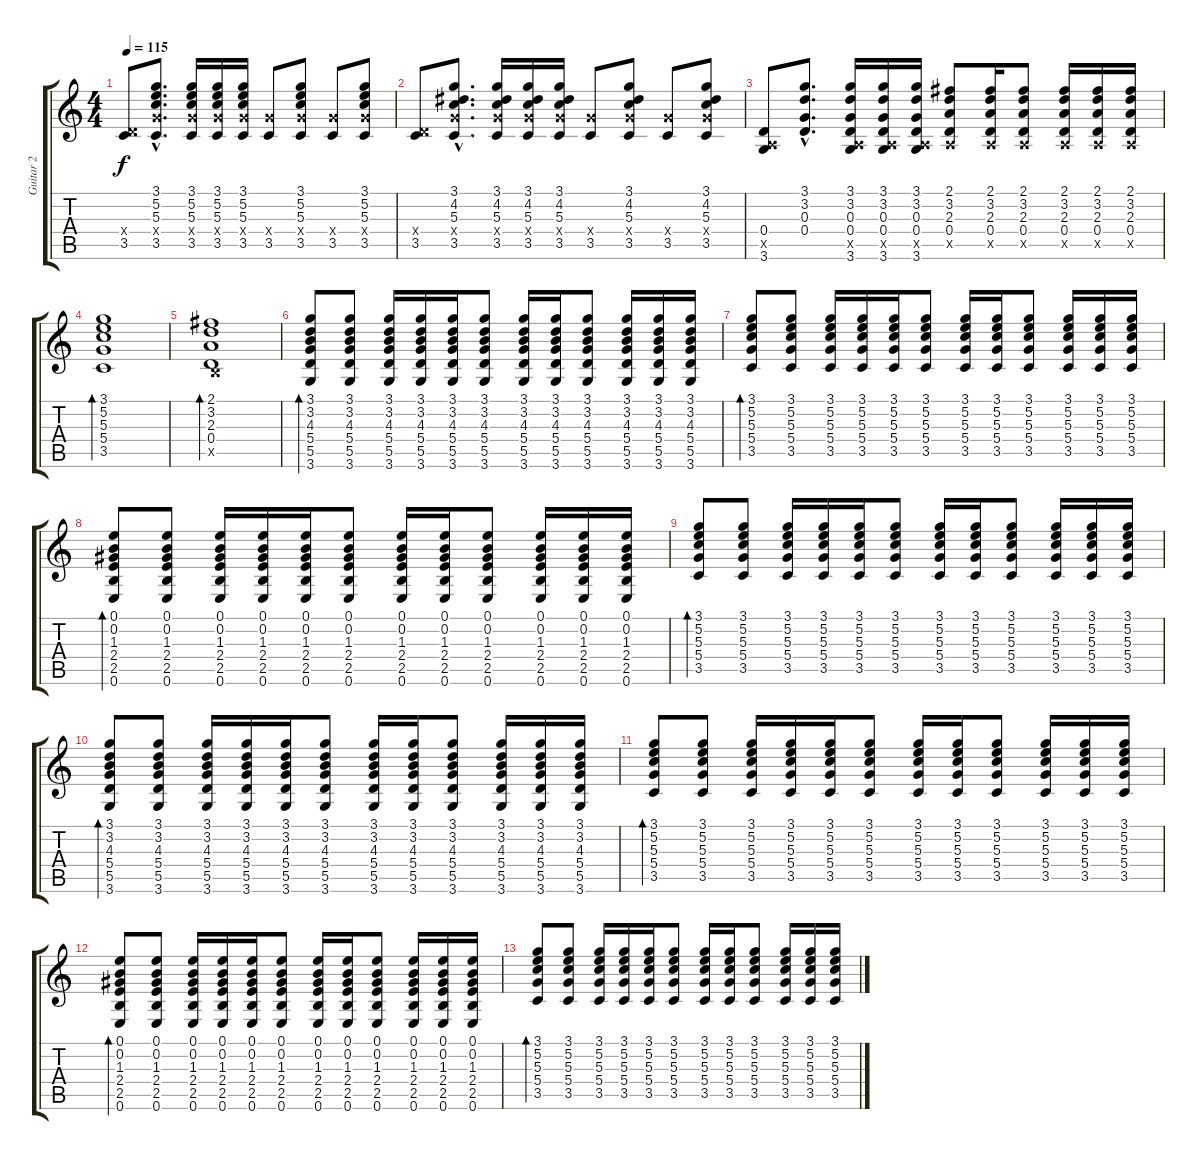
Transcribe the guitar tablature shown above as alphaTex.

\track ("Guitar 2" "Guitar 2") {instrument electricguitarclean}
\staff {score tabs}
\tuning (E4 B3 G3 D3 A2 E2) {hide}
\ts (4 4)
\tempo 115
\clef g2
\ks c
(0.4{x} 3.5).8{dy f} (3.1{hac} 5.2{hac} 5.3{hac} 5.4{hac x} 3.5{hac}).8{d} (3.1 5.2 5.3 5.4{x} 3.5).16 (3.1 5.2 5.3 5.4{x} 3.5).16 (3.1 5.2 5.3 5.4{x} 3.5).16 (5.4{x} 3.5).8 (3.1 5.2 5.3 5.4{x} 3.5).8 (5.4{x} 3.5).8 (3.1 5.2 5.3 5.4{x} 3.5).8 |
(0.4{x} 3.5).8 (3.1{hac} 4.2{hac} 5.3{hac} 5.4{hac x} 3.5{hac}).8{d} (3.1 4.2 5.3 5.4{x} 3.5).16 (3.1 4.2 5.3 5.4{x} 3.5).16 (3.1 4.2 5.3 5.4{x} 3.5).16 (5.4{x} 3.5).8 (3.1 4.2 5.3 5.4{x} 3.5).8 (5.4{x} 3.5).8 (3.1 4.2 5.3 5.4{x} 3.5).8 |
(0.4 0.5{x} 3.6).8 (3.1{hac} 3.2{hac} 0.3{hac} 0.4{hac}).8{d} (3.1 3.2 0.3 0.4 0.5{x} 3.6).16 (3.1 3.2 0.3 0.4 0.5{x} 3.6).16 (3.1 3.2 0.3 0.4 0.5{x} 3.6).16 (2.1 3.2 2.3 0.4 0.5{x}).8 (2.1 3.2 2.3 0.4 0.5{x}).16 (2.1 3.2 2.3 0.4 0.5{x}).8 (2.1 3.2 2.3 0.4 0.5{x}).16 (2.1 3.2 2.3 0.4 0.5{x}).16 (2.1 3.2 2.3 0.4 0.5{x}).16 |
(3.1 5.2 5.3 5.4 3.5).1{bd 120 volume 12} |
(2.1 3.2 2.3 0.4 2.5{x}).1{bd 120} |
(3.1 3.2 4.3 5.4 5.5 3.6).8{bd 60 volume 8} (3.1 3.2 4.3 5.4 5.5 3.6).8 (3.1 3.2 4.3 5.4 5.5 3.6).16 (3.1 3.2 4.3 5.4 5.5 3.6).16 (3.1 3.2 4.3 5.4 5.5 3.6).16 (3.1 3.2 4.3 5.4 5.5 3.6).8 (3.1 3.2 4.3 5.4 5.5 3.6).16 (3.1 3.2 4.3 5.4 5.5 3.6).16 (3.1 3.2 4.3 5.4 5.5 3.6).8 (3.1 3.2 4.3 5.4 5.5 3.6).16 (3.1 3.2 4.3 5.4 5.5 3.6).16 (3.1 3.2 4.3 5.4 5.5 3.6).16 |
(3.1 5.2 5.3 5.4 3.5).8{bd 60} (3.1 5.2 5.3 5.4 3.5).8 (3.1 5.2 5.3 5.4 3.5).16 (3.1 5.2 5.3 5.4 3.5).16 (3.1 5.2 5.3 5.4 3.5).16 (3.1 5.2 5.3 5.4 3.5).8 (3.1 5.2 5.3 5.4 3.5).16 (3.1 5.2 5.3 5.4 3.5).16 (3.1 5.2 5.3 5.4 3.5).8 (3.1 5.2 5.3 5.4 3.5).16 (3.1 5.2 5.3 5.4 3.5).16 (3.1 5.2 5.3 5.4 3.5).16 |
(0.1 0.2 1.3 2.4 2.5 0.6).8{bd 60} (0.1 0.2 1.3 2.4 2.5 0.6).8 (0.1 0.2 1.3 2.4 2.5 0.6).16 (0.1 0.2 1.3 2.4 2.5 0.6).16 (0.1 0.2 1.3 2.4 2.5 0.6).16 (0.1 0.2 1.3 2.4 2.5 0.6).8 (0.1 0.2 1.3 2.4 2.5 0.6).16 (0.1 0.2 1.3 2.4 2.5 0.6).16 (0.1 0.2 1.3 2.4 2.5 0.6).8 (0.1 0.2 1.3 2.4 2.5 0.6).16 (0.1 0.2 1.3 2.4 2.5 0.6).16 (0.1 0.2 1.3 2.4 2.5 0.6).16 |
(3.1 5.2 5.3 5.4 3.5).8{bd 60} (3.1 5.2 5.3 5.4 3.5).8 (3.1 5.2 5.3 5.4 3.5).16 (3.1 5.2 5.3 5.4 3.5).16 (3.1 5.2 5.3 5.4 3.5).16 (3.1 5.2 5.3 5.4 3.5).8 (3.1 5.2 5.3 5.4 3.5).16 (3.1 5.2 5.3 5.4 3.5).16 (3.1 5.2 5.3 5.4 3.5).8 (3.1 5.2 5.3 5.4 3.5).16 (3.1 5.2 5.3 5.4 3.5).16 (3.1 5.2 5.3 5.4 3.5).16 |
(3.1 3.2 4.3 5.4 5.5 3.6).8{bd 60 volume 8} (3.1 3.2 4.3 5.4 5.5 3.6).8 (3.1 3.2 4.3 5.4 5.5 3.6).16 (3.1 3.2 4.3 5.4 5.5 3.6).16 (3.1 3.2 4.3 5.4 5.5 3.6).16 (3.1 3.2 4.3 5.4 5.5 3.6).8 (3.1 3.2 4.3 5.4 5.5 3.6).16 (3.1 3.2 4.3 5.4 5.5 3.6).16 (3.1 3.2 4.3 5.4 5.5 3.6).8 (3.1 3.2 4.3 5.4 5.5 3.6).16 (3.1 3.2 4.3 5.4 5.5 3.6).16 (3.1 3.2 4.3 5.4 5.5 3.6).16 |
(3.1 5.2 5.3 5.4 3.5).8{bd 60} (3.1 5.2 5.3 5.4 3.5).8 (3.1 5.2 5.3 5.4 3.5).16 (3.1 5.2 5.3 5.4 3.5).16 (3.1 5.2 5.3 5.4 3.5).16 (3.1 5.2 5.3 5.4 3.5).8 (3.1 5.2 5.3 5.4 3.5).16 (3.1 5.2 5.3 5.4 3.5).16 (3.1 5.2 5.3 5.4 3.5).8 (3.1 5.2 5.3 5.4 3.5).16 (3.1 5.2 5.3 5.4 3.5).16 (3.1 5.2 5.3 5.4 3.5).16 |
(0.1 0.2 1.3 2.4 2.5 0.6).8{bd 60} (0.1 0.2 1.3 2.4 2.5 0.6).8 (0.1 0.2 1.3 2.4 2.5 0.6).16 (0.1 0.2 1.3 2.4 2.5 0.6).16 (0.1 0.2 1.3 2.4 2.5 0.6).16 (0.1 0.2 1.3 2.4 2.5 0.6).8 (0.1 0.2 1.3 2.4 2.5 0.6).16 (0.1 0.2 1.3 2.4 2.5 0.6).16 (0.1 0.2 1.3 2.4 2.5 0.6).8 (0.1 0.2 1.3 2.4 2.5 0.6).16 (0.1 0.2 1.3 2.4 2.5 0.6).16 (0.1 0.2 1.3 2.4 2.5 0.6).16 |
(3.1 5.2 5.3 5.4 3.5).8{bd 60} (3.1 5.2 5.3 5.4 3.5).8 (3.1 5.2 5.3 5.4 3.5).16 (3.1 5.2 5.3 5.4 3.5).16 (3.1 5.2 5.3 5.4 3.5).16 (3.1 5.2 5.3 5.4 3.5).8 (3.1 5.2 5.3 5.4 3.5).16 (3.1 5.2 5.3 5.4 3.5).16 (3.1 5.2 5.3 5.4 3.5).8 (3.1 5.2 5.3 5.4 3.5).16 (3.1 5.2 5.3 5.4 3.5).16 (3.1 5.2 5.3 5.4 3.5).16
